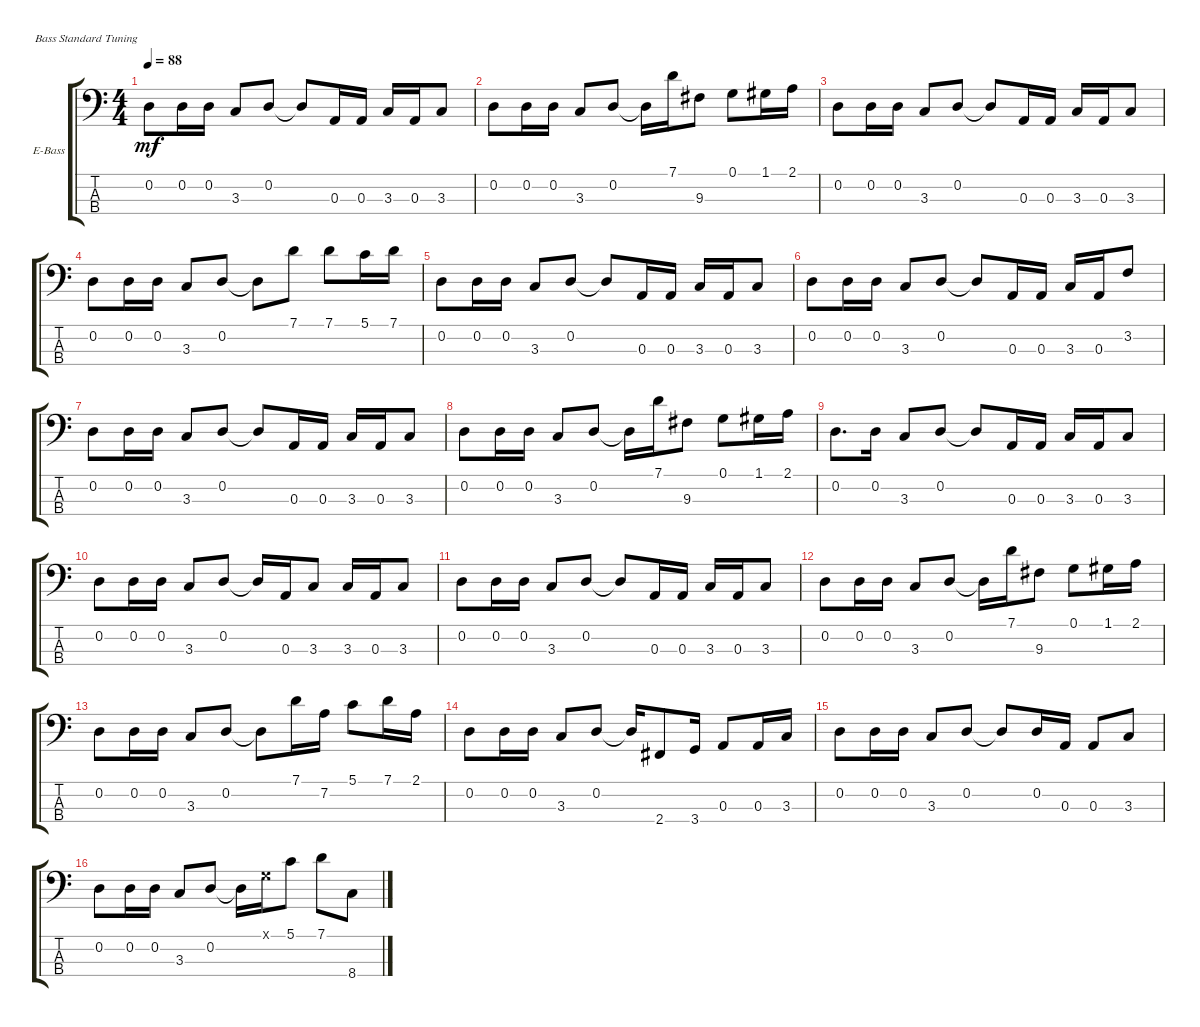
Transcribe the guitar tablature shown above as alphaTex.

\defaultSystemsLayout 4
\bracketExtendMode groupsimilarinstruments
\firstSystemTrackNameOrientation horizontal
\otherSystemsTrackNameOrientation horizontal
\track ("Electric Bass" "E-Bass") {instrument electricbassfinger}
\staff {score tabs}
\tuning (G2 D2 A1 E1)
\ts (4 4)
\tempo 88
\clef f4
\ks c
0.2.8{dy mf} 0.2.16 0.2.16 3.3.8 0.2.8 0.2{t}.8 0.3.16 0.3.16 3.3.16 0.3.16 3.3.8 |
0.2.8 0.2.16 0.2.16 3.3.8 0.2.8{beam split} 0.2{t}.16{beam merge} 7.1.16 9.3.8{beam split} 0.1.8{beam merge} 1.1.16{beam merge} 2.1.16 |
0.2.8 0.2.16 0.2.16 3.3.8 0.2.8 0.2{t}.8 0.3.16 0.3.16 3.3.16 0.3.16 3.3.8 |
0.2.8 0.2.16 0.2.16 3.3.8 0.2.8 0.2{t}.8 7.1.8 7.1.8 5.1.16 7.1.16 |
0.2.8 0.2.16 0.2.16 3.3.8 0.2.8 0.2{t}.8 0.3.16 0.3.16 3.3.16 0.3.16 3.3.8 |
0.2.8 0.2.16 0.2.16 3.3.8 0.2.8 0.2{t}.8 0.3.16 0.3.16 3.3.16 0.3.16 3.2.8 |
0.2.8 0.2.16 0.2.16 3.3.8 0.2.8 0.2{t}.8 0.3.16 0.3.16 3.3.16 0.3.16 3.3.8 |
0.2.8 0.2.16 0.2.16 3.3.8 0.2.8{beam split} 0.2{t}.16{beam merge} 7.1.16 9.3.8{beam split} 0.1.8{beam merge} 1.1.16{beam merge} 2.1.16 |
0.2.8{d} 0.2.16 3.3.8 0.2.8 0.2{t}.8 0.3.16 0.3.16 3.3.16 0.3.16 3.3.8 |
0.2.8 0.2.16 0.2.16 3.3.8 0.2.8 0.2{t}.16 0.3.16 3.3.8 3.3.16 0.3.16 3.3.8 |
0.2.8 0.2.16 0.2.16 3.3.8 0.2.8 0.2{t}.8 0.3.16 0.3.16 3.3.16 0.3.16 3.3.8 |
0.2.8 0.2.16 0.2.16 3.3.8 0.2.8{beam split} 0.2{t}.16{beam merge} 7.1.16 9.3.8{beam split} 0.1.8{beam merge} 1.1.16{beam merge} 2.1.16 |
0.2.8 0.2.16 0.2.16 3.3.8 0.2.8{beam split} 0.2{t}.8{beam merge} 7.1.16 7.2.16{beam split} 5.1.8{beam merge} 7.1.16{beam merge} 2.1.16 |
0.2.8 0.2.16 0.2.16 3.3.8 0.2.8{beam split} 0.2{t}.16{beam merge} 2.4.8 3.4.16 0.3.8 0.3.16 3.3.16 |
0.2.8 0.2.16 0.2.16 3.3.8 0.2.8{beam split} 0.2{t}.8{beam merge} 0.2.16 0.3.16 0.3.8 3.3.8 |
0.2.8 0.2.16 0.2.16 3.3.8 0.2.8{beam split} 0.2{t}.16{beam merge} 0.1{x}.16 5.1.8 7.1.8 8.4.8
